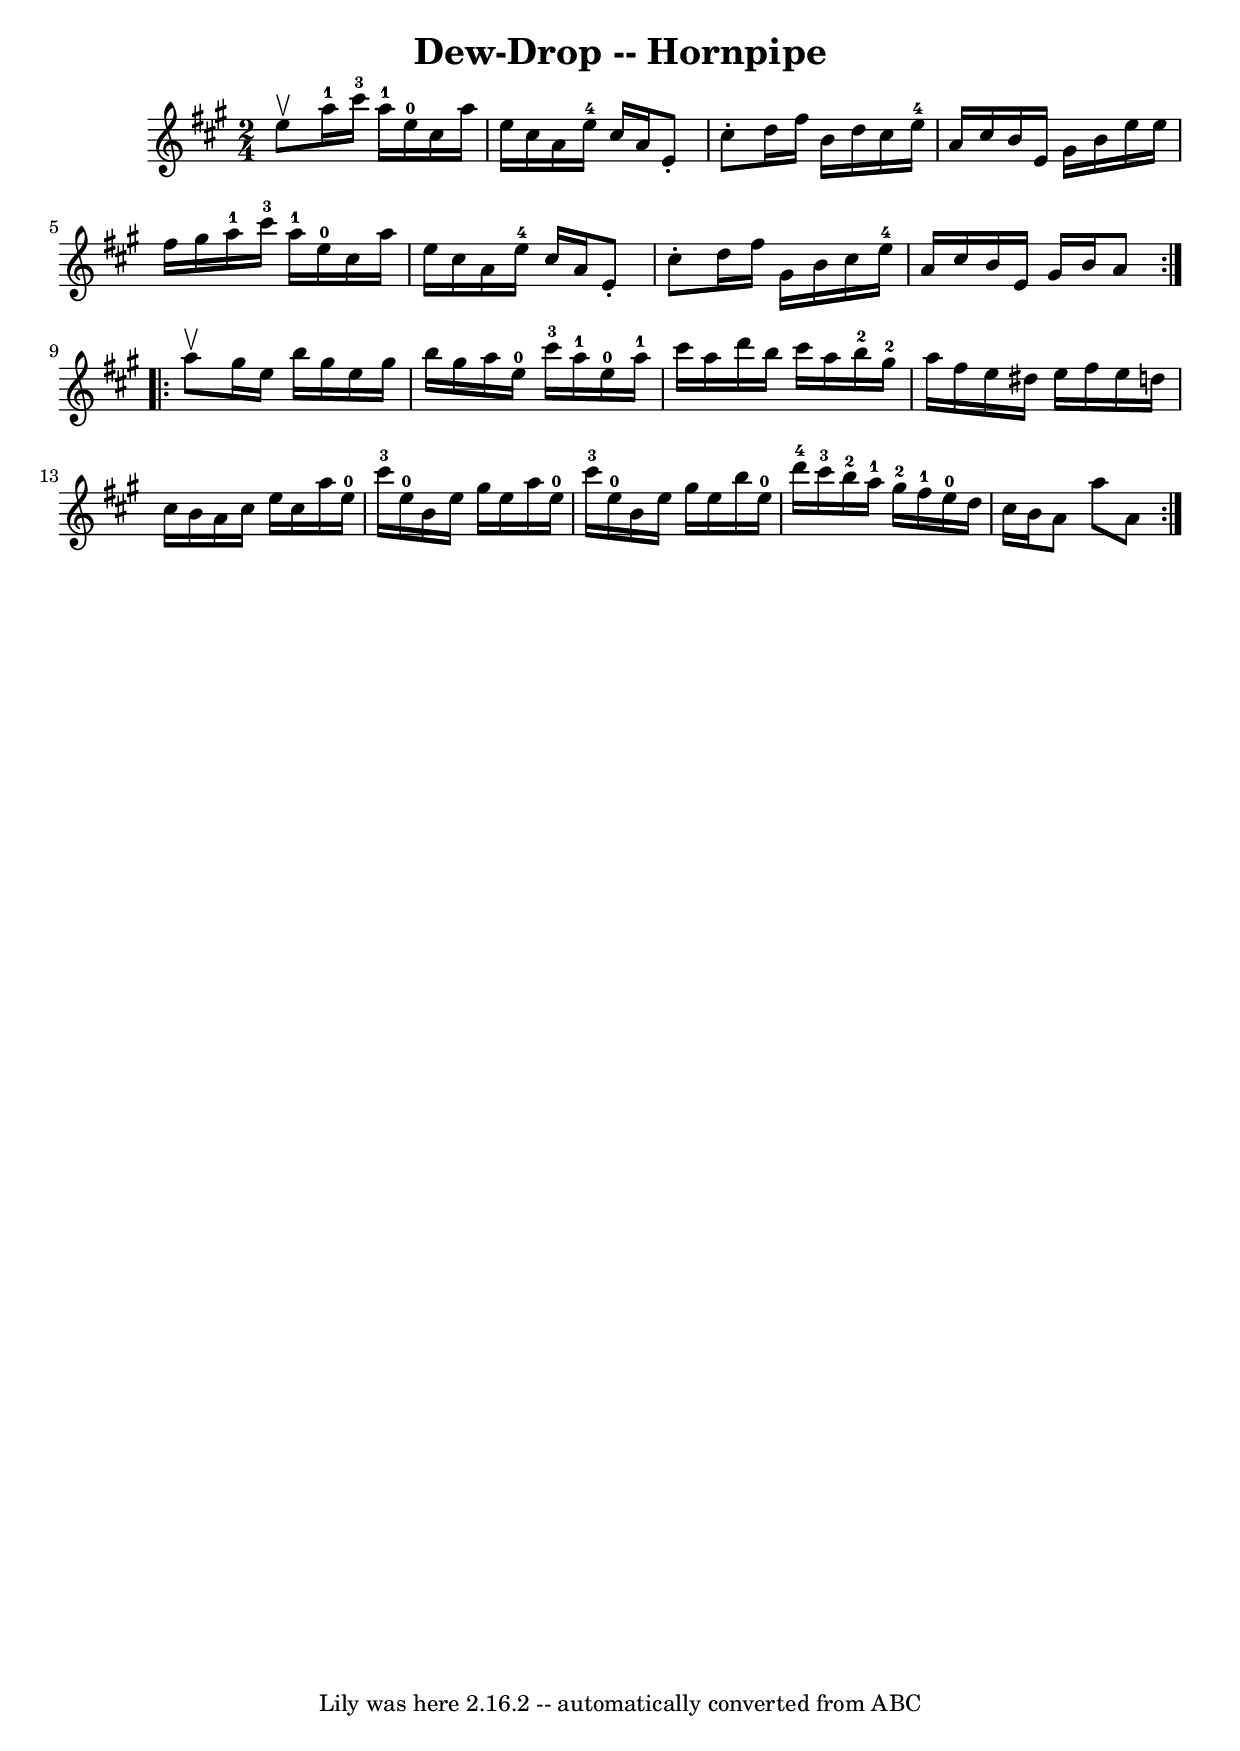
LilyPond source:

\version "2.16.2"
\include "Mammoth.ily"
\header {
  %% book = "Ryan's Mammoth Collection of Fiddle Tunes"
 crossRefNumber = "1"
 footnotes = ""
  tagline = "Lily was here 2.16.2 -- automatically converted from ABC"
  title = "Dew-Drop -- Hornpipe"

}
voicedefault =  {



  \repeat volta 2 {

    \time 2/4 
    \key a \major e''8^\upbow    |
 a''16-1 cis'''16-3 a''16-1 e''16-0 cis''16 a''16 e''16 cis''16     |
 a'16 e''16-4 cis''16 a'16 e'8-. cis''8-.    |
 d''16 fis''16 b'16 d''16 cis''16 e''16-4 a'16 cis''16     |
 b'16 e'16 gis'16 b'16 e''16 e''16 fis''16 gis''16     |
 a''16-1 cis'''16-3 a''16-1 e''16-0 cis''16 a''16 e''16 cis''16     |
 a'16 e''16-4 cis''16 a'16 e'8-. cis''8-.   |
 d''16 fis''16 gis'16 b'16 cis''16 e''16-4 a'16 cis''16     |
 b'16    
 e'16 gis'16 b'16 a'8    
  }     
  \repeat volta 2 { a''8^\upbow     |
 gis''16 e''16 b''16 gis''16 e''16 gis''16 b''16 gis''16     |
 a''16 e''16-0 cis'''16-3 a''16-1 e''16-0 a''16-1 cis'''16 a''16     |
 d'''16 b''16 cis'''16 a''16 b''16-2 gis''16-2 a''16 fis''16     |
 e''16 dis''16 e''16 fis''16 e''16 d''!16 cis''16 b'16    |
 a'16 cis''16 e''16 cis''16 a''16 e''16-0 cis'''16-3 e''16-0    |
 b'16 e''16 gis''16 e''16 a''16 e''16-0 cis'''16-3 e''16-0    |
 b'16 e''16 gis''16 e''16 b''16 e''16-0 d'''16-4 cis'''16-3     |
 b''16-2 a''16-1 gis''16-2 fis''16-1 e''16-0 d''16 cis''16 b'16     |
 a'8 a''8 a'8    
  }   

}

\score{
  <<

    \context Staff="default"
    {
      \voicedefault 
      
    }

  >>
  \layout {
    
  }
  \midi {
  }

}
